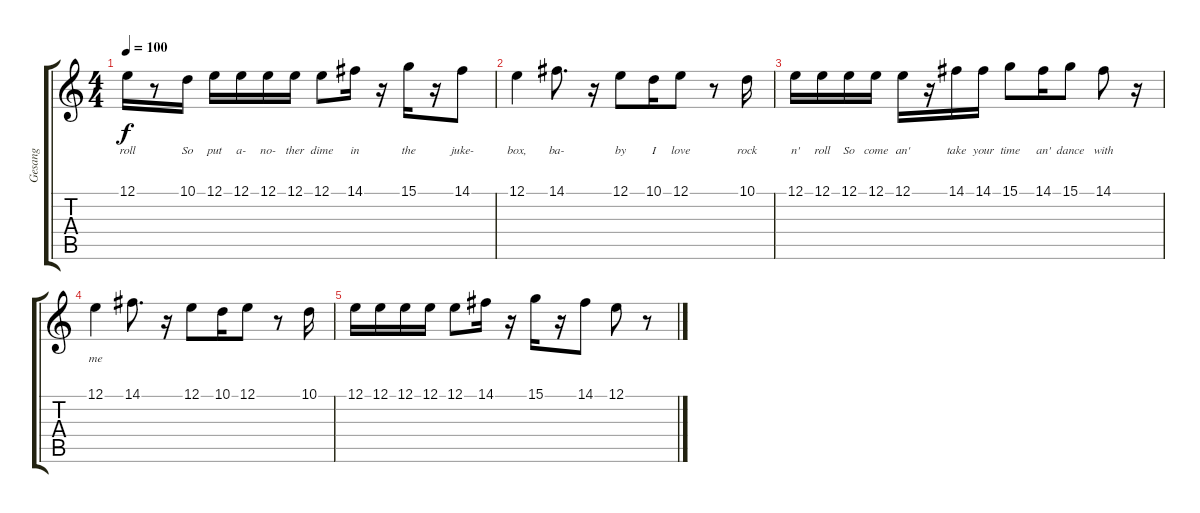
\track ("Gesang" "Gesang") {instrument sopranosax}
\staff {score tabs}
\tuning (E4 B3 G3 D3 A2 E2) {hide}
\ts (4 4)
\tempo 100
\clef g2
\ks c
12.1{t}.16{lyrics (0 "roll") lyrics (1 "") lyrics (2 "") lyrics (3 "") lyrics (4 "") dy f} r.8 10.1.16{lyrics (0 "So") lyrics (1 "") lyrics (2 "") lyrics (3 "") lyrics (4 "")} 12.1.16{lyrics (0 "put") lyrics (1 "") lyrics (2 "") lyrics (3 "") lyrics (4 "")} 12.1.16{lyrics (0 "a-") lyrics (1 "") lyrics (2 "") lyrics (3 "") lyrics (4 "")} 12.1.16{lyrics (0 "no-") lyrics (1 "") lyrics (2 "") lyrics (3 "") lyrics (4 "")} 12.1.16{lyrics (0 "ther") lyrics (1 "") lyrics (2 "") lyrics (3 "") lyrics (4 "")} 12.1.8{lyrics (0 "dime") lyrics (1 "") lyrics (2 "") lyrics (3 "") lyrics (4 "")} 14.1.16{lyrics (0 "in") lyrics (1 "") lyrics (2 "") lyrics (3 "") lyrics (4 "")} r.16 15.1.16{lyrics (0 "the") lyrics (1 "") lyrics (2 "") lyrics (3 "") lyrics (4 "")} r.16 14.1.8{lyrics (0 "juke-") lyrics (1 "") lyrics (2 "") lyrics (3 "") lyrics (4 "")} |
12.1.4{lyrics (0 "box,") lyrics (1 "") lyrics (2 "") lyrics (3 "") lyrics (4 "")} 14.1.8{d lyrics (0 "ba-") lyrics (1 "") lyrics (2 "") lyrics (3 "") lyrics (4 "")} r.16 12.1.8{lyrics (0 "by") lyrics (1 "") lyrics (2 "") lyrics (3 "") lyrics (4 "")} 10.1.16{lyrics (0 "I") lyrics (1 "") lyrics (2 "") lyrics (3 "") lyrics (4 "")} 12.1.8{lyrics (0 "love") lyrics (1 "") lyrics (2 "") lyrics (3 "") lyrics (4 "")} r.8 10.1.16{lyrics (0 "rock") lyrics (1 "") lyrics (2 "") lyrics (3 "") lyrics (4 "")} |
12.1.16{lyrics (0 "n'") lyrics (1 "") lyrics (2 "") lyrics (3 "") lyrics (4 "")} 12.1.16{lyrics (0 "roll") lyrics (1 "") lyrics (2 "") lyrics (3 "") lyrics (4 "")} 12.1.16{lyrics (0 "So") lyrics (1 "") lyrics (2 "") lyrics (3 "") lyrics (4 "")} 12.1.16{lyrics (0 "come") lyrics (1 "") lyrics (2 "") lyrics (3 "") lyrics (4 "")} 12.1.16{lyrics (0 "an'") lyrics (1 "") lyrics (2 "") lyrics (3 "") lyrics (4 "")} r.16 14.1.16{lyrics (0 "take") lyrics (1 "") lyrics (2 "") lyrics (3 "") lyrics (4 "")} 14.1.16{lyrics (0 "your") lyrics (1 "") lyrics (2 "") lyrics (3 "") lyrics (4 "")} 15.1.8{lyrics (0 "time") lyrics (1 "") lyrics (2 "") lyrics (3 "") lyrics (4 "")} 14.1.16{lyrics (0 "an'") lyrics (1 "") lyrics (2 "") lyrics (3 "") lyrics (4 "")} 15.1.8{lyrics (0 "dance") lyrics (1 "") lyrics (2 "") lyrics (3 "") lyrics (4 "")} 14.1.8{lyrics (0 "with") lyrics (1 "") lyrics (2 "") lyrics (3 "") lyrics (4 "")} r.16 |
12.1.4{lyrics (0 "me") lyrics (1 "") lyrics (2 "") lyrics (3 "") lyrics (4 "")} 14.1.8{d} r.16 12.1.8 10.1.16 12.1.8 r.8 10.1.16 |
12.1.16 12.1.16 12.1.16 12.1.16 12.1.8 14.1.16 r.16 15.1.16 r.16 14.1.8 12.1.8 r.8
